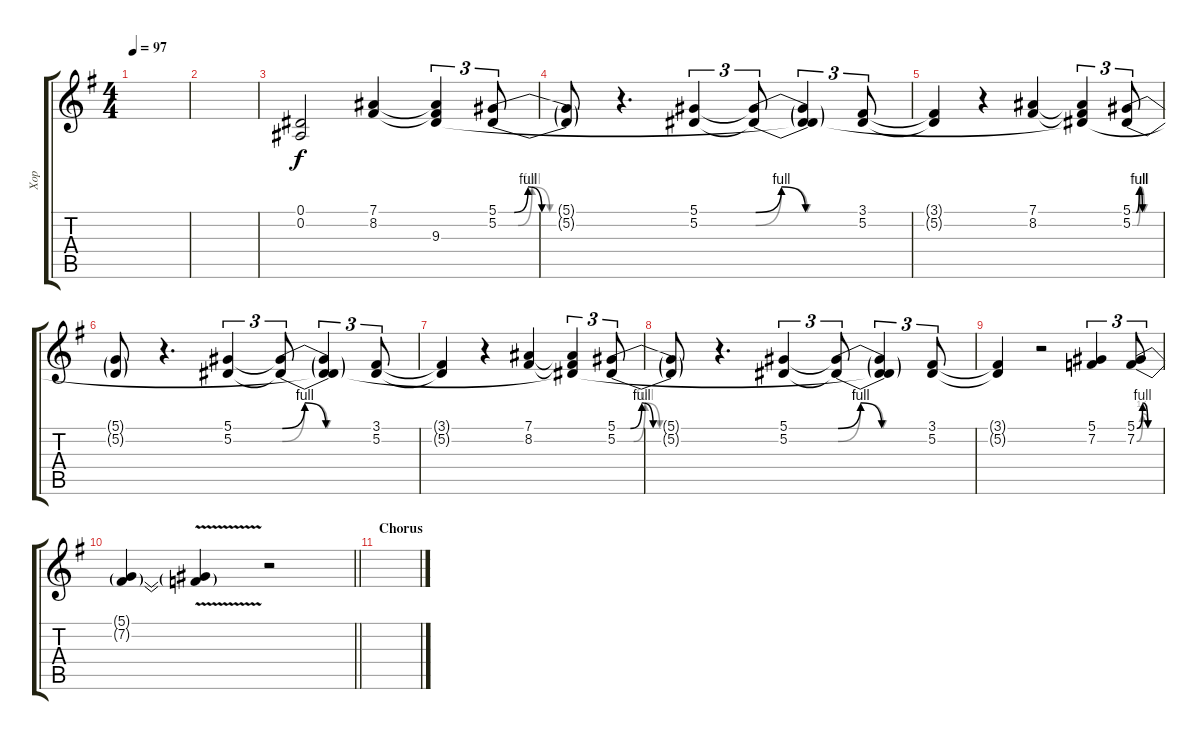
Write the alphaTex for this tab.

\track ("Хор" "Хор") {instrument choiraahs}
\staff {score tabs}
\tuning (Eb4 Bb3 Gb3 Db3 Ab2 Eb2) {hide}
\ts (4 4)
\tempo 97
\clef g2
\ks eminor
|
|
(0.1 0.2).2 (7.1 8.2).4 (7.1{t} 8.2{t} 9.3).4{tu (3 2)} (5.1{be (custom 0 0 8 0 15 4 22 0 60 0)} 5.2{be (custom 0 0 10 0 17 4 26 0 60 0)}).8{tu (3 2)} |
(5.1{t} 5.2{t}).8 r.4{d} (5.1 5.2).4{tu (3 2)} (5.1{be (custom 0 0 15 4 29 0 60 0) t} 5.2{be (custom 0 0 15 4 30 0 60 0) t}).8{tu (3 2)} (5.1{t} 5.2{t} 9.3{t}).4{tu (3 2)} (3.1 5.2).8{tu (3 2)} |
(3.1{t} 5.2{t}).4 r.4 (7.1 8.2).4 (7.1{t} 8.2{t} 9.3{t}).4{tu (3 2)} (5.1{be (custom 0 0 8 0 15 4 22 0 60 0)} 5.2{be (custom 0 0 10 0 17 4 26 0 60 0)}).8{tu (3 2)} |
(5.1{t} 5.2{t}).8 r.4{d} (5.1 5.2).4{tu (3 2)} (5.1{be (custom 0 0 15 4 29 0 60 0) t} 5.2{be (custom 0 0 15 4 30 0 60 0) t}).8{tu (3 2)} (5.1{t} 5.2{t} 9.3{t}).4{tu (3 2)} (3.1 5.2).8{tu (3 2)} |
(3.1{t} 5.2{t}).4 r.4 (7.1 8.2).4 (7.1{t} 8.2{t} 9.3{t}).4{tu (3 2)} (5.1{be (custom 0 0 8 0 15 4 22 0 60 0)} 5.2{be (custom 0 0 10 0 17 4 26 0 60 0)}).8{tu (3 2)} |
(5.1{t} 5.2{t}).8 r.4{d} (5.1 5.2).4{tu (3 2)} (5.1{be (custom 0 0 15 4 29 0 60 0) t} 5.2{be (custom 0 0 15 4 30 0 60 0) t}).8{tu (3 2)} (5.1{t} 5.2{t} 9.3{t}).4{tu (3 2)} (3.1 5.2).8{tu (3 2)} |
(3.1{t} 5.2{t}).4 r.2 (5.1 7.2).4{tu (3 2)} (5.1{be (custom 0 0 15 4 29 0 60 0)} 7.2{be (custom 0 0 15 2 30 0 60 0)}).8{tu (3 2)} |
\barLineRight lightlight
(5.1{t} 7.2{t}).4 (5.1{v t} 7.2{v t}).4 r.2 |
\section ("" "Chorus")
